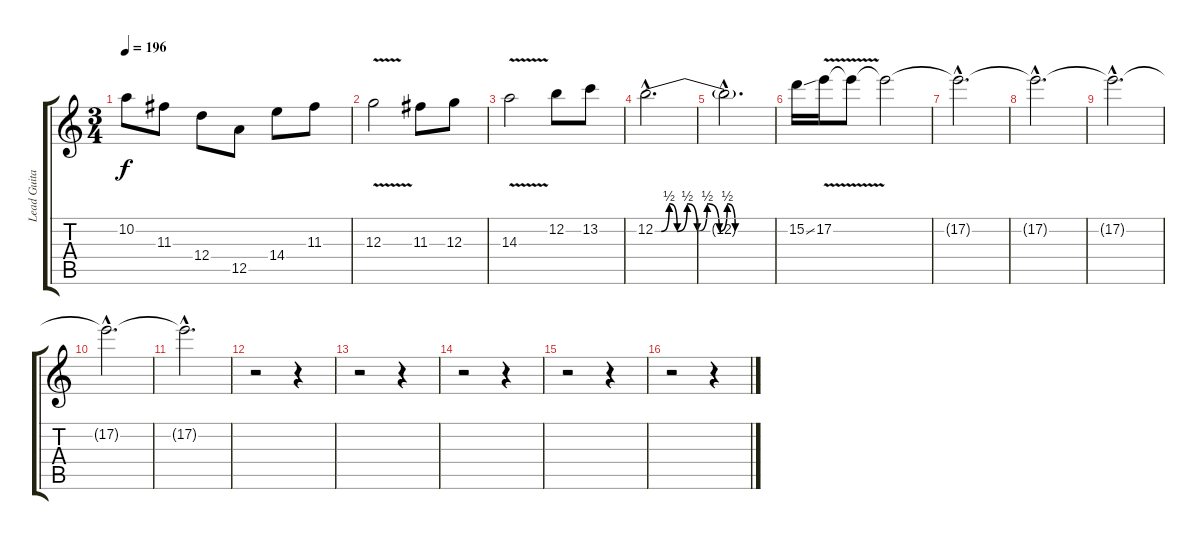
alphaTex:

\track ("Lead Guitar" "Lead Guita") {instrument overdrivenguitar}
\staff {score tabs}
\tuning (E4 B3 G3 D3 A2 E2) {hide}
\ts (3 4)
\tempo 196
\clef g2
\ks c
10.2.8{dy f} 11.3.8 12.4.8 12.5.8 14.4.8 11.3.8 |
12.3{v}.2 11.3.8 12.3.8 |
14.3{v}.2 12.2.8 13.2.8 |
12.2{be (custom 0 0 3 0 7 2 11 0 16 2 21 0 26 2 32 0 36 2 40 0 60 0) hac}.2{d} |
12.2{hac t}.2{d} |
15.2{ss}.16 17.2{v}.16 17.2{t}.8 17.2{t}.2 |
17.2{hac t}.2{d} |
17.2{hac t}.2{d} |
17.2{hac t}.2{d volume 0} |
17.2{hac t}.2{d} |
17.2{hac t}.2{d} |
r.2 r.4 |
r.2 r.4 |
r.2 r.4 |
r.2 r.4 |
r.2 r.4
